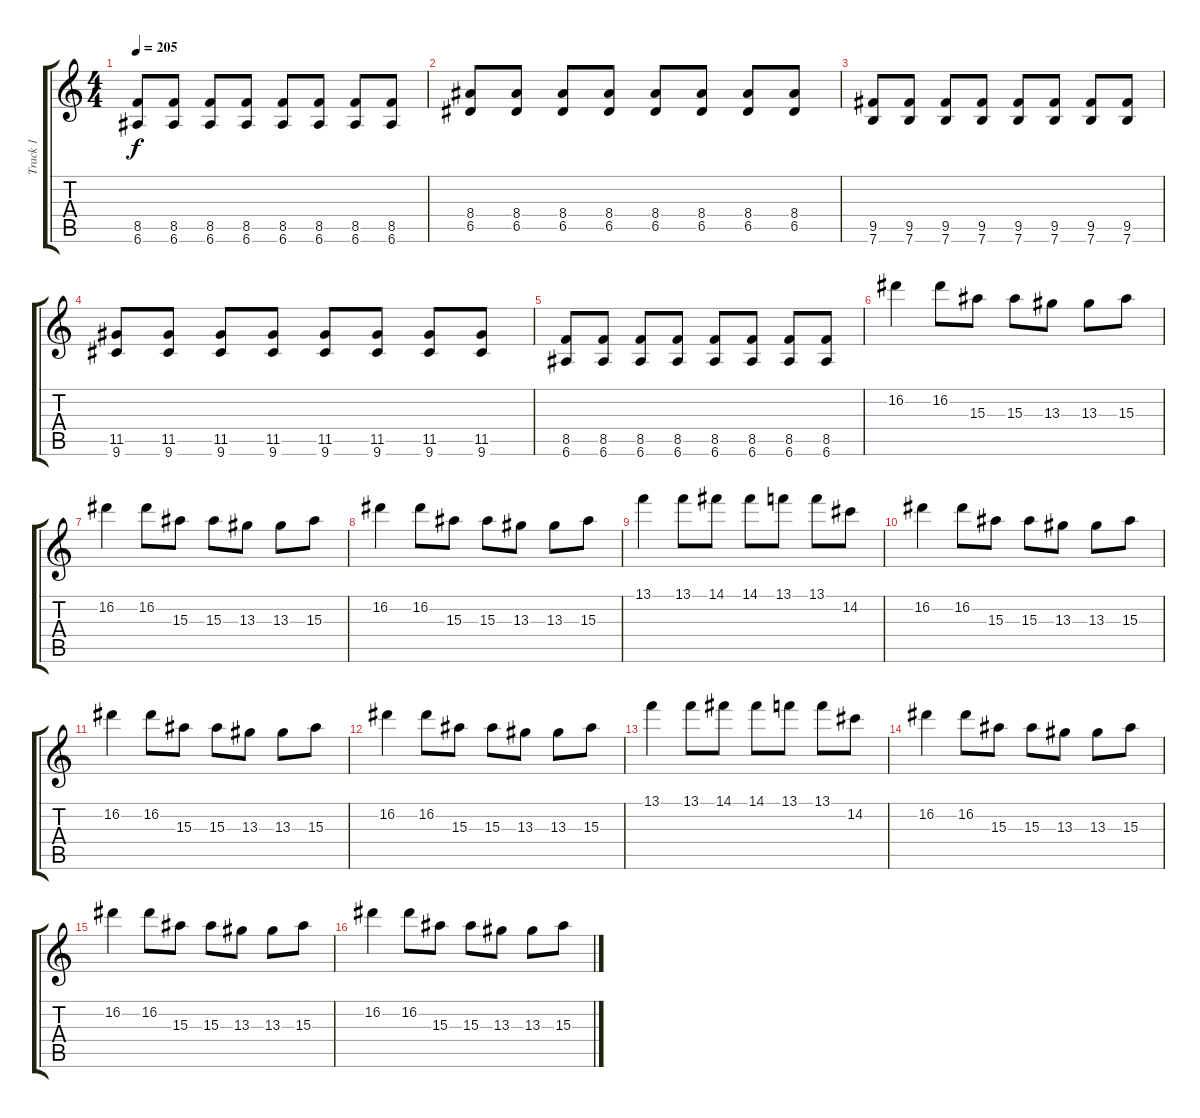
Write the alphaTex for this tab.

\track ("Track 1" "Track 1") {instrument acousticguitarsteel}
\staff {score tabs}
\tuning (E4 B3 G3 D3 A2 E2) {hide}
\ts (4 4)
\tempo 205
\clef g2
\ks c
(8.5 6.6).8{dy f} (8.5 6.6).8 (8.5 6.6).8 (8.5 6.6).8 (8.5 6.6).8 (8.5 6.6).8 (8.5 6.6).8 (8.5 6.6).8 |
(8.4 6.5).8 (8.4 6.5).8 (8.4 6.5).8 (8.4 6.5).8 (8.4 6.5).8 (8.4 6.5).8 (8.4 6.5).8 (8.4 6.5).8 |
(9.5 7.6).8 (9.5 7.6).8 (9.5 7.6).8 (9.5 7.6).8 (9.5 7.6).8 (9.5 7.6).8 (9.5 7.6).8 (9.5 7.6).8 |
(11.5 9.6).8 (11.5 9.6).8 (11.5 9.6).8 (11.5 9.6).8 (11.5 9.6).8 (11.5 9.6).8 (11.5 9.6).8 (11.5 9.6).8 |
(8.5 6.6).8 (8.5 6.6).8 (8.5 6.6).8 (8.5 6.6).8 (8.5 6.6).8 (8.5 6.6).8 (8.5 6.6).8 (8.5 6.6).8 |
16.2.4 16.2.8 15.3.8 15.3.8 13.3.8 13.3.8 15.3.8 |
16.2.4 16.2.8 15.3.8 15.3.8 13.3.8 13.3.8 15.3.8 |
16.2.4 16.2.8 15.3.8 15.3.8 13.3.8 13.3.8 15.3.8 |
13.1.4 13.1.8 14.1.8 14.1.8 13.1.8 13.1.8 14.2.8 |
16.2.4 16.2.8 15.3.8 15.3.8 13.3.8 13.3.8 15.3.8 |
16.2.4 16.2.8 15.3.8 15.3.8 13.3.8 13.3.8 15.3.8 |
16.2.4 16.2.8 15.3.8 15.3.8 13.3.8 13.3.8 15.3.8 |
13.1.4 13.1.8 14.1.8 14.1.8 13.1.8 13.1.8 14.2.8 |
16.2.4 16.2.8 15.3.8 15.3.8 13.3.8 13.3.8 15.3.8 |
16.2.4 16.2.8 15.3.8 15.3.8 13.3.8 13.3.8 15.3.8 |
16.2.4 16.2.8 15.3.8 15.3.8 13.3.8 13.3.8 15.3.8
